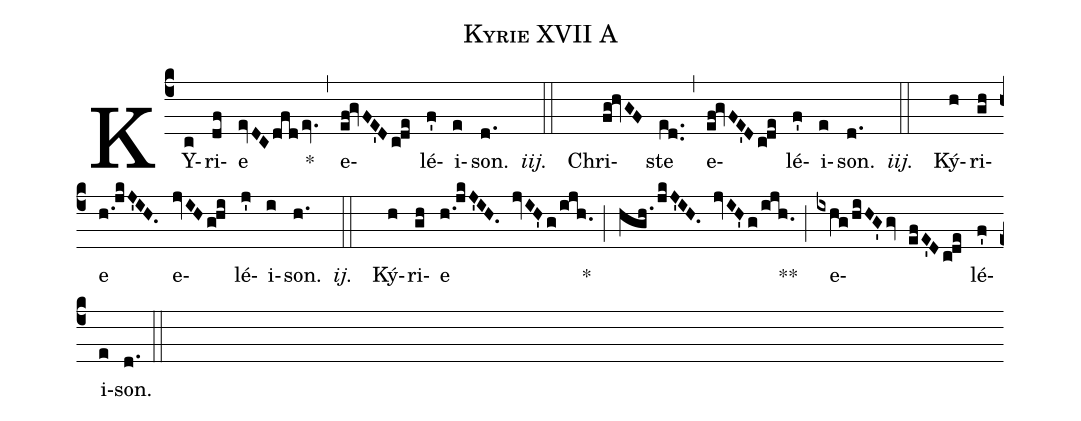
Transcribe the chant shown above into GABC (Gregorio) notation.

name:Kyrie XVII A;
%%
(c4) KY(c)ri(df)e(evDCdfdev.) *(,)
e(ef!gvFE'Dc!de)lé(f')i(e)son.(d.) <i>iij.</i> (::)

Chri(fg!hvGF)ste(ed..) (,)
e(ef!gvFE'Dc!de)lé(f')i(e)son.(d.) <i>iij.</i> (::)

Ký(h)ri(gh)e(h.!jkJ'IH.) e(jvIHg!hi)lé(j')i(i)son.(h.) <i>ij.</i> (::)

Ký(h)ri(gh)e(h.!jkJ'IH.! jvIH'g!/ijh.) *(;)
(hgh.jkJ'IH. jvIH'g!/ijh.) **(;)
e(ixhg!/hiHG'gv efE'Dc!de)lé(f')i(e)son.(d.) (::)
